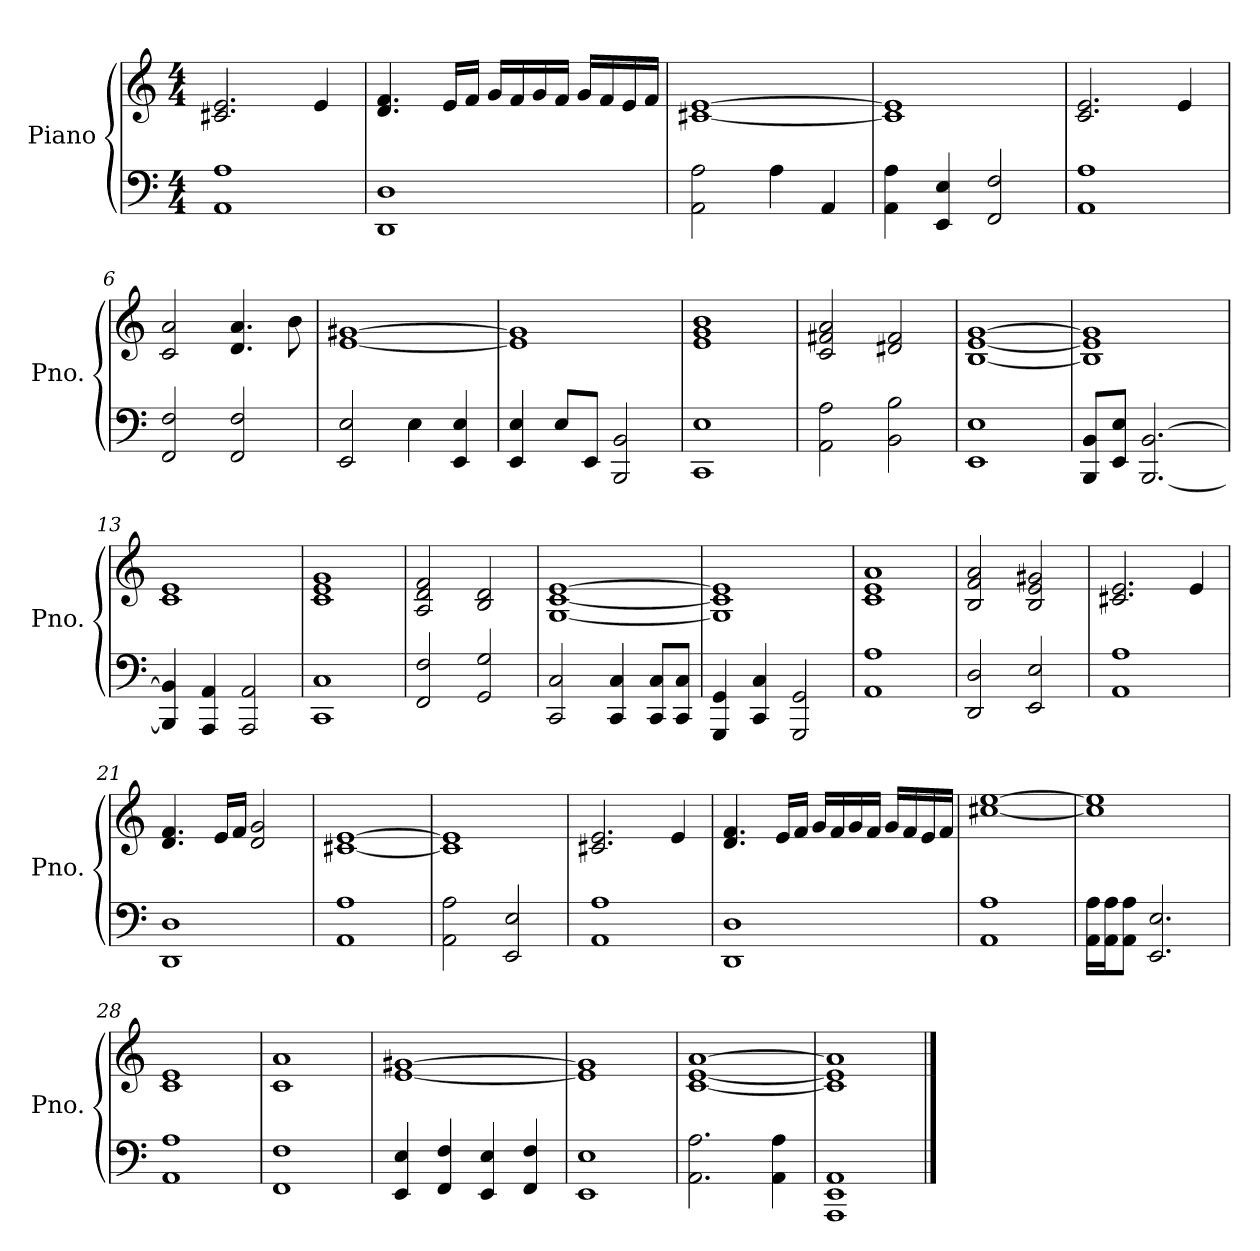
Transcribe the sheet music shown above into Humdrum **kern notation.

**kern	**kern
*part1	*part1
*staff2	*staff1
*I"Piano	*
*I'Pno.	*
*clefF4	*clefG2
*k[]	*k[]
*M4/4	*M4/4
=1	=1
1AA 1A	2.c#X/ 2.e/
.	4e/
=2	=2
1DD 1D	4.d/ 4.f/
.	16e/LL
.	16f/JJ
.	16g/LL
.	16f/
.	16g/
.	16f/JJ
.	16g/LL
.	16f/
.	16e/
.	16f/JJ
=3	=3
2AA\ 2A\	[1c#X [1e
4A\	.
4AA/	.
=4	=4
4AA\ 4A\	1c#] 1e]
4EE/ 4E/	.
2FF/ 2F/	.
=5	=5
1AA 1A	2.c/ 2.e/
.	4e/
=6	=6
2FF/ 2F/	2c/ 2a/
2FF/ 2F/	4.d/ 4.a/
.	8b\
=7	=7
2EE/ 2E/	[1e [1g#X
4E\	.
4EE/ 4E/	.
=8	=8
4EE/ 4E/	1e] 1g#]
8E/L	.
8EE/J	.
2BBB/ 2BB/	.
=9	=9
1CC 1E	1e 1g 1b
!!LO:LB:g=z
=10	=10
2AA\ 2A\	2c/ 2f#X/ 2a/
2BB\ 2B\	2d#X/ 2f#/
=11	=11
1EE 1E	[1B [1e [1g
=12	=12
8BBB/ 8BB/L	1B] 1e] 1g]
8EE/ 8E/J	.
[2.BBB/ [2.BB/	.
=13	=13
4BBB/] 4BB/]	1c 1e
4AAA/ 4AA/	.
2AAA/ 2AA/	.
=14	=14
1CC 1C	1c 1e 1g
=15	=15
2FF/ 2F/	2A/ 2d/ 2f/
2GG/ 2G/	2B/ 2d/
=16	=16
2CC/ 2C/	[1G [1c [1e
4CC/ 4C/	.
8CC/ 8C/L	.
8CC/ 8C/J	.
=17	=17
4GGG/ 4GG/	1G] 1c] 1e]
4CC/ 4C/	.
2GGG/ 2GG/	.
=18	=18
1AA 1A	1c 1e 1a
=19	=19
2DD/ 2D/	2B/ 2f/ 2a/
2EE/ 2E/	2B/ 2e/ 2g#X/
=20	=20
1AA 1A	2.c#X/ 2.e/
.	4e/
!!LO:LB:g=z
=21	=21
1DD 1D	4.d/ 4.f/
.	16e/LL
.	16f/JJ
.	2d/ 2g/
=22	=22
1AA 1A	[1c#X [1e
=23	=23
2AA\ 2A\	1c#] 1e]
2EE/ 2E/	.
=24	=24
1AA 1A	2.c#X/ 2.e/
.	4e/
=25	=25
1DD 1D	4.d/ 4.f/
.	16e/LL
.	16f/JJ
.	16g/LL
.	16f/
.	16g/
.	16f/JJ
.	16g/LL
.	16f/
.	16e/
.	16f/JJ
=26	=26
1AA 1A	[1cc#X [1ee
=27	=27
16AA\ 16A\LL	1cc#] 1ee]
16AA\ 16A\J	.
8AA\ 8A\J	.
2.EE/ 2.E/	.
=28	=28
1AA 1A	1c 1e
=29	=29
1FF 1F	1c 1a
=30	=30
4EE/ 4E/	[1e [1g#X
4FF/ 4F/	.
4EE/ 4E/	.
4FF/ 4F/	.
!!LO:LB:g=z
=31	=31
1EE 1E	1e] 1g#]
=32	=32
2.AA\ 2.A\	[1c [1e [1a
4AA\ 4A\	.
=33	=33
1AAA 1EE 1AA	1c] 1e] 1a]
==	==
*-	*-
